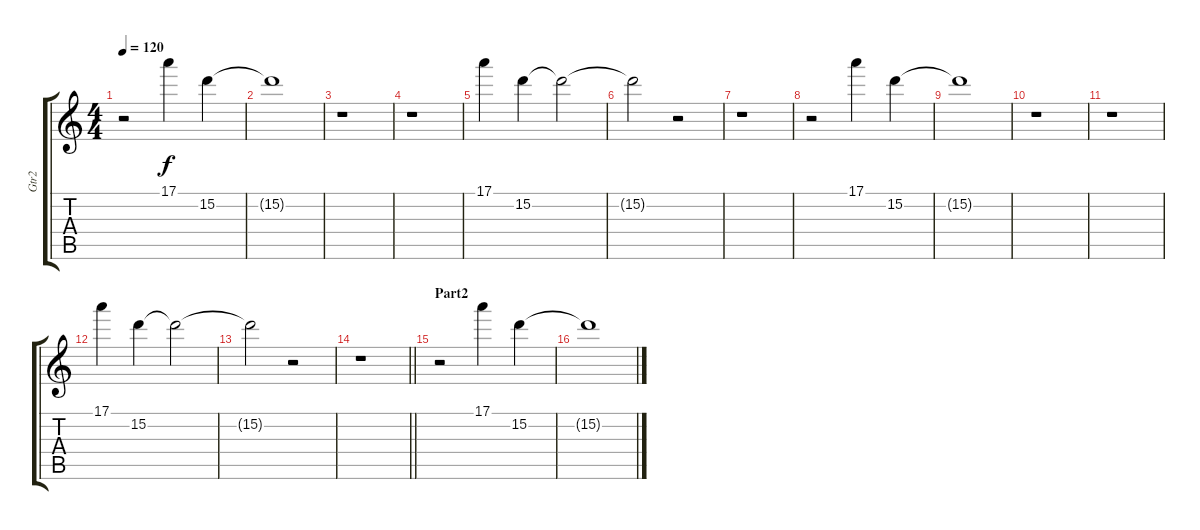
\track ("Gtr2" "Gtr2") {instrument synthbass2}
\staff {score tabs}
\tuning (E4 B3 G3 D3 A2 E2) {hide}
\ts (4 4)
\tempo 120
\clef g2
\ks c
r.2{dy f} 17.1.4 15.2.4 |
15.2{t}.1 |
r.1 |
r.1 |
17.1.4 15.2.4 15.2{t}.2 |
15.2{t}.2 r.2 |
r.1 |
r.2 17.1.4 15.2.4 |
15.2{t}.1 |
r.1 |
r.1 |
17.1.4 15.2.4 15.2{t}.2 |
15.2{t}.2 r.2 |
\barLineRight lightlight
r.1 |
\section ("" "Part2")
r.2 17.1.4 15.2.4 |
15.2{t}.1
